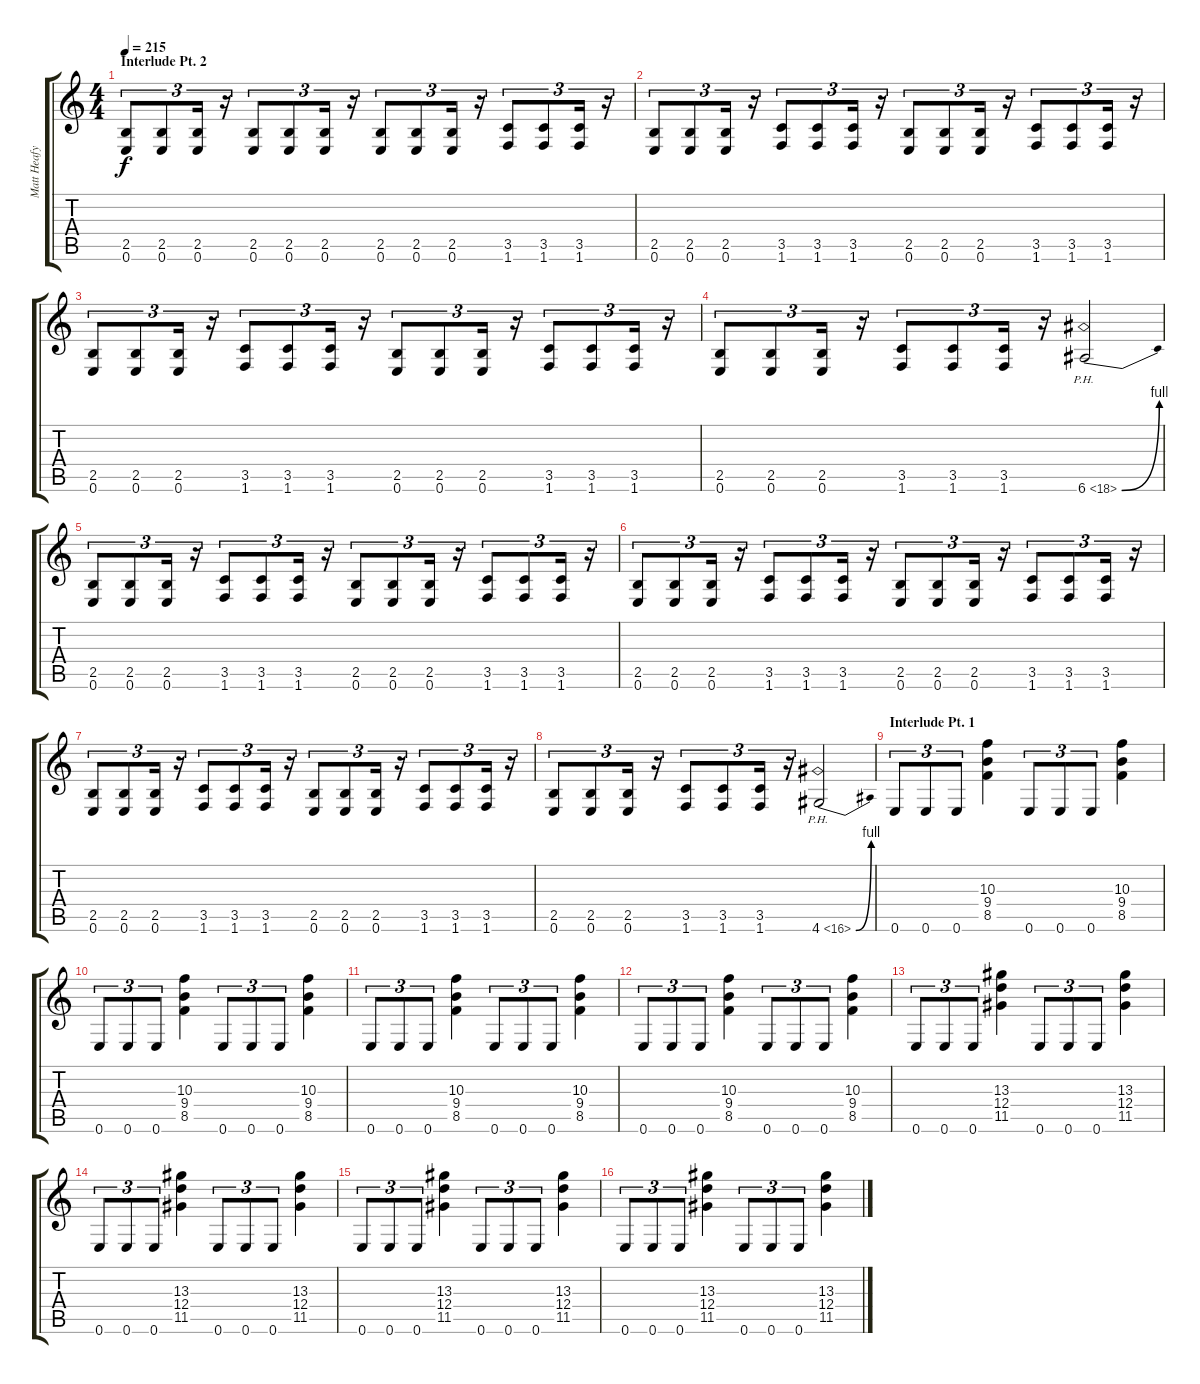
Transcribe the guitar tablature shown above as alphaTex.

\track ("Matt Heafy Gtr. 2" "Matt Heafy") {instrument distortionguitar}
\staff {score tabs}
\tuning (E4 B3 G3 D3 A2 E2) {hide}
\ts (4 4)
\section ("" "Interlude Pt. 2")
\tempo 215
\clef g2
\ks c
(2.5 0.6).8{tu (3 2) dy f} (2.5 0.6).8{tu (3 2)} (2.5 0.6).16{tu (3 2)} r.16{tu (3 2)} (2.5 0.6).8{tu (3 2)} (2.5 0.6).8{tu (3 2)} (2.5 0.6).16{tu (3 2)} r.16{tu (3 2)} (2.5 0.6).8{tu (3 2)} (2.5 0.6).8{tu (3 2)} (2.5 0.6).16{tu (3 2)} r.16{tu (3 2)} (3.5 1.6).8{tu (3 2)} (3.5 1.6).8{tu (3 2)} (3.5 1.6).16{tu (3 2)} r.16{tu (3 2)} |
(2.5 0.6).8{tu (3 2)} (2.5 0.6).8{tu (3 2)} (2.5 0.6).16{tu (3 2)} r.16{tu (3 2)} (3.5 1.6).8{tu (3 2)} (3.5 1.6).8{tu (3 2)} (3.5 1.6).16{tu (3 2)} r.16{tu (3 2)} (2.5 0.6).8{tu (3 2)} (2.5 0.6).8{tu (3 2)} (2.5 0.6).16{tu (3 2)} r.16{tu (3 2)} (3.5 1.6).8{tu (3 2)} (3.5 1.6).8{tu (3 2)} (3.5 1.6).16{tu (3 2)} r.16{tu (3 2)} |
(2.5 0.6).8{tu (3 2)} (2.5 0.6).8{tu (3 2)} (2.5 0.6).16{tu (3 2)} r.16{tu (3 2)} (3.5 1.6).8{tu (3 2)} (3.5 1.6).8{tu (3 2)} (3.5 1.6).16{tu (3 2)} r.16{tu (3 2)} (2.5 0.6).8{tu (3 2)} (2.5 0.6).8{tu (3 2)} (2.5 0.6).16{tu (3 2)} r.16{tu (3 2)} (3.5 1.6).8{tu (3 2)} (3.5 1.6).8{tu (3 2)} (3.5 1.6).16{tu (3 2)} r.16{tu (3 2)} |
(2.5 0.6).8{tu (3 2)} (2.5 0.6).8{tu (3 2)} (2.5 0.6).16{tu (3 2)} r.16{tu (3 2)} (3.5 1.6).8{tu (3 2)} (3.5 1.6).8{tu (3 2)} (3.5 1.6).16{tu (3 2)} r.16{tu (3 2)} 6.6{be (bend 0 0 60 4) ph 12}.2 |
(2.5 0.6).8{tu (3 2)} (2.5 0.6).8{tu (3 2)} (2.5 0.6).16{tu (3 2)} r.16{tu (3 2)} (3.5 1.6).8{tu (3 2)} (3.5 1.6).8{tu (3 2)} (3.5 1.6).16{tu (3 2)} r.16{tu (3 2)} (2.5 0.6).8{tu (3 2)} (2.5 0.6).8{tu (3 2)} (2.5 0.6).16{tu (3 2)} r.16{tu (3 2)} (3.5 1.6).8{tu (3 2)} (3.5 1.6).8{tu (3 2)} (3.5 1.6).16{tu (3 2)} r.16{tu (3 2)} |
(2.5 0.6).8{tu (3 2)} (2.5 0.6).8{tu (3 2)} (2.5 0.6).16{tu (3 2)} r.16{tu (3 2)} (3.5 1.6).8{tu (3 2)} (3.5 1.6).8{tu (3 2)} (3.5 1.6).16{tu (3 2)} r.16{tu (3 2)} (2.5 0.6).8{tu (3 2)} (2.5 0.6).8{tu (3 2)} (2.5 0.6).16{tu (3 2)} r.16{tu (3 2)} (3.5 1.6).8{tu (3 2)} (3.5 1.6).8{tu (3 2)} (3.5 1.6).16{tu (3 2)} r.16{tu (3 2)} |
(2.5 0.6).8{tu (3 2)} (2.5 0.6).8{tu (3 2)} (2.5 0.6).16{tu (3 2)} r.16{tu (3 2)} (3.5 1.6).8{tu (3 2)} (3.5 1.6).8{tu (3 2)} (3.5 1.6).16{tu (3 2)} r.16{tu (3 2)} (2.5 0.6).8{tu (3 2)} (2.5 0.6).8{tu (3 2)} (2.5 0.6).16{tu (3 2)} r.16{tu (3 2)} (3.5 1.6).8{tu (3 2)} (3.5 1.6).8{tu (3 2)} (3.5 1.6).16{tu (3 2)} r.16{tu (3 2)} |
(2.5 0.6).8{tu (3 2)} (2.5 0.6).8{tu (3 2)} (2.5 0.6).16{tu (3 2)} r.16{tu (3 2)} (3.5 1.6).8{tu (3 2)} (3.5 1.6).8{tu (3 2)} (3.5 1.6).16{tu (3 2)} r.16{tu (3 2)} 4.6{be (bend 0 0 60 4) ph 12}.2 |
\section ("" "Interlude Pt. 1")
0.6.8{tu (3 2)} 0.6.8{tu (3 2)} 0.6.8{tu (3 2)} (10.3 9.4 8.5).4 0.6.8{tu (3 2)} 0.6.8{tu (3 2)} 0.6.8{tu (3 2)} (10.3 9.4 8.5).4 |
0.6.8{tu (3 2)} 0.6.8{tu (3 2)} 0.6.8{tu (3 2)} (10.3 9.4 8.5).4 0.6.8{tu (3 2)} 0.6.8{tu (3 2)} 0.6.8{tu (3 2)} (10.3 9.4 8.5).4 |
0.6.8{tu (3 2)} 0.6.8{tu (3 2)} 0.6.8{tu (3 2)} (10.3 9.4 8.5).4 0.6.8{tu (3 2)} 0.6.8{tu (3 2)} 0.6.8{tu (3 2)} (10.3 9.4 8.5).4 |
0.6.8{tu (3 2)} 0.6.8{tu (3 2)} 0.6.8{tu (3 2)} (10.3 9.4 8.5).4 0.6.8{tu (3 2)} 0.6.8{tu (3 2)} 0.6.8{tu (3 2)} (10.3 9.4 8.5).4 |
0.6.8{tu (3 2)} 0.6.8{tu (3 2)} 0.6.8{tu (3 2)} (13.3 12.4 11.5).4 0.6.8{tu (3 2)} 0.6.8{tu (3 2)} 0.6.8{tu (3 2)} (13.3 12.4 11.5).4 |
0.6.8{tu (3 2)} 0.6.8{tu (3 2)} 0.6.8{tu (3 2)} (13.3 12.4 11.5).4 0.6.8{tu (3 2)} 0.6.8{tu (3 2)} 0.6.8{tu (3 2)} (13.3 12.4 11.5).4 |
0.6.8{tu (3 2)} 0.6.8{tu (3 2)} 0.6.8{tu (3 2)} (13.3 12.4 11.5).4 0.6.8{tu (3 2)} 0.6.8{tu (3 2)} 0.6.8{tu (3 2)} (13.3 12.4 11.5).4 |
0.6.8{tu (3 2)} 0.6.8{tu (3 2)} 0.6.8{tu (3 2)} (13.3 12.4 11.5).4 0.6.8{tu (3 2)} 0.6.8{tu (3 2)} 0.6.8{tu (3 2)} (13.3 12.4 11.5).4
